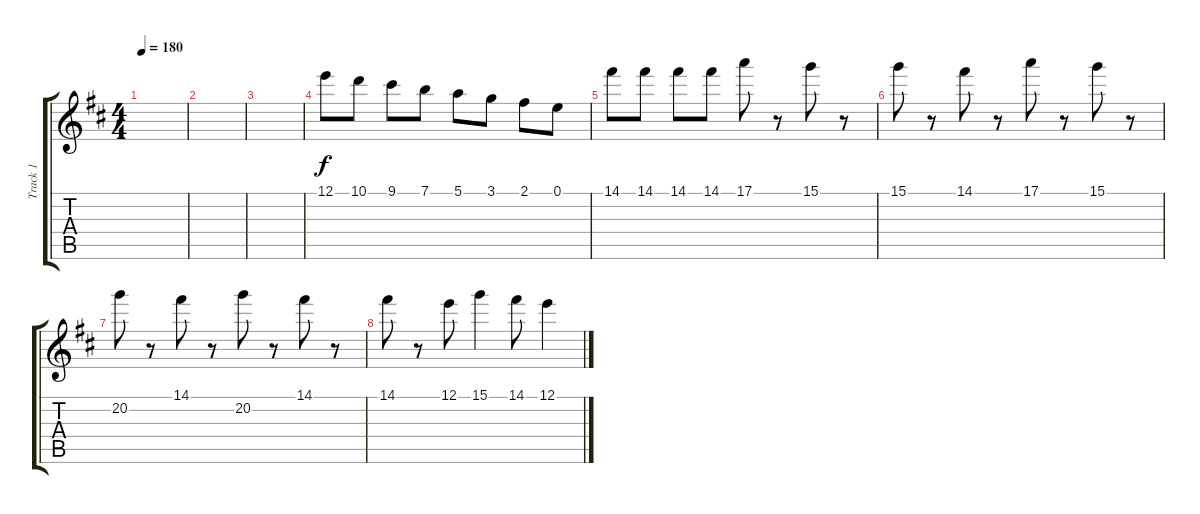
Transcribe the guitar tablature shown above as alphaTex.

\track ("Track 1" "Track 1") {instrument distortionguitar}
\staff {score tabs}
\tuning (E4 B3 G3 D3 A2 E2) {hide}
\ts (4 4)
\tempo 180
\clef g2
\ks d
|
|
|
12.1.8 10.1.8 9.1.8 7.1.8 5.1.8 3.1.8 2.1.8 0.1.8 |
14.1.8 14.1.8 14.1.8 14.1.8 17.1.8 r.8 15.1.8 r.8 |
15.1.8 r.8 14.1.8 r.8 17.1.8 r.8 15.1.8 r.8 |
20.2.8 r.8 14.1.8 r.8 20.2.8 r.8 14.1.8 r.8 |
14.1.8 r.8 12.1.8 15.1.4 14.1.8 12.1.4
